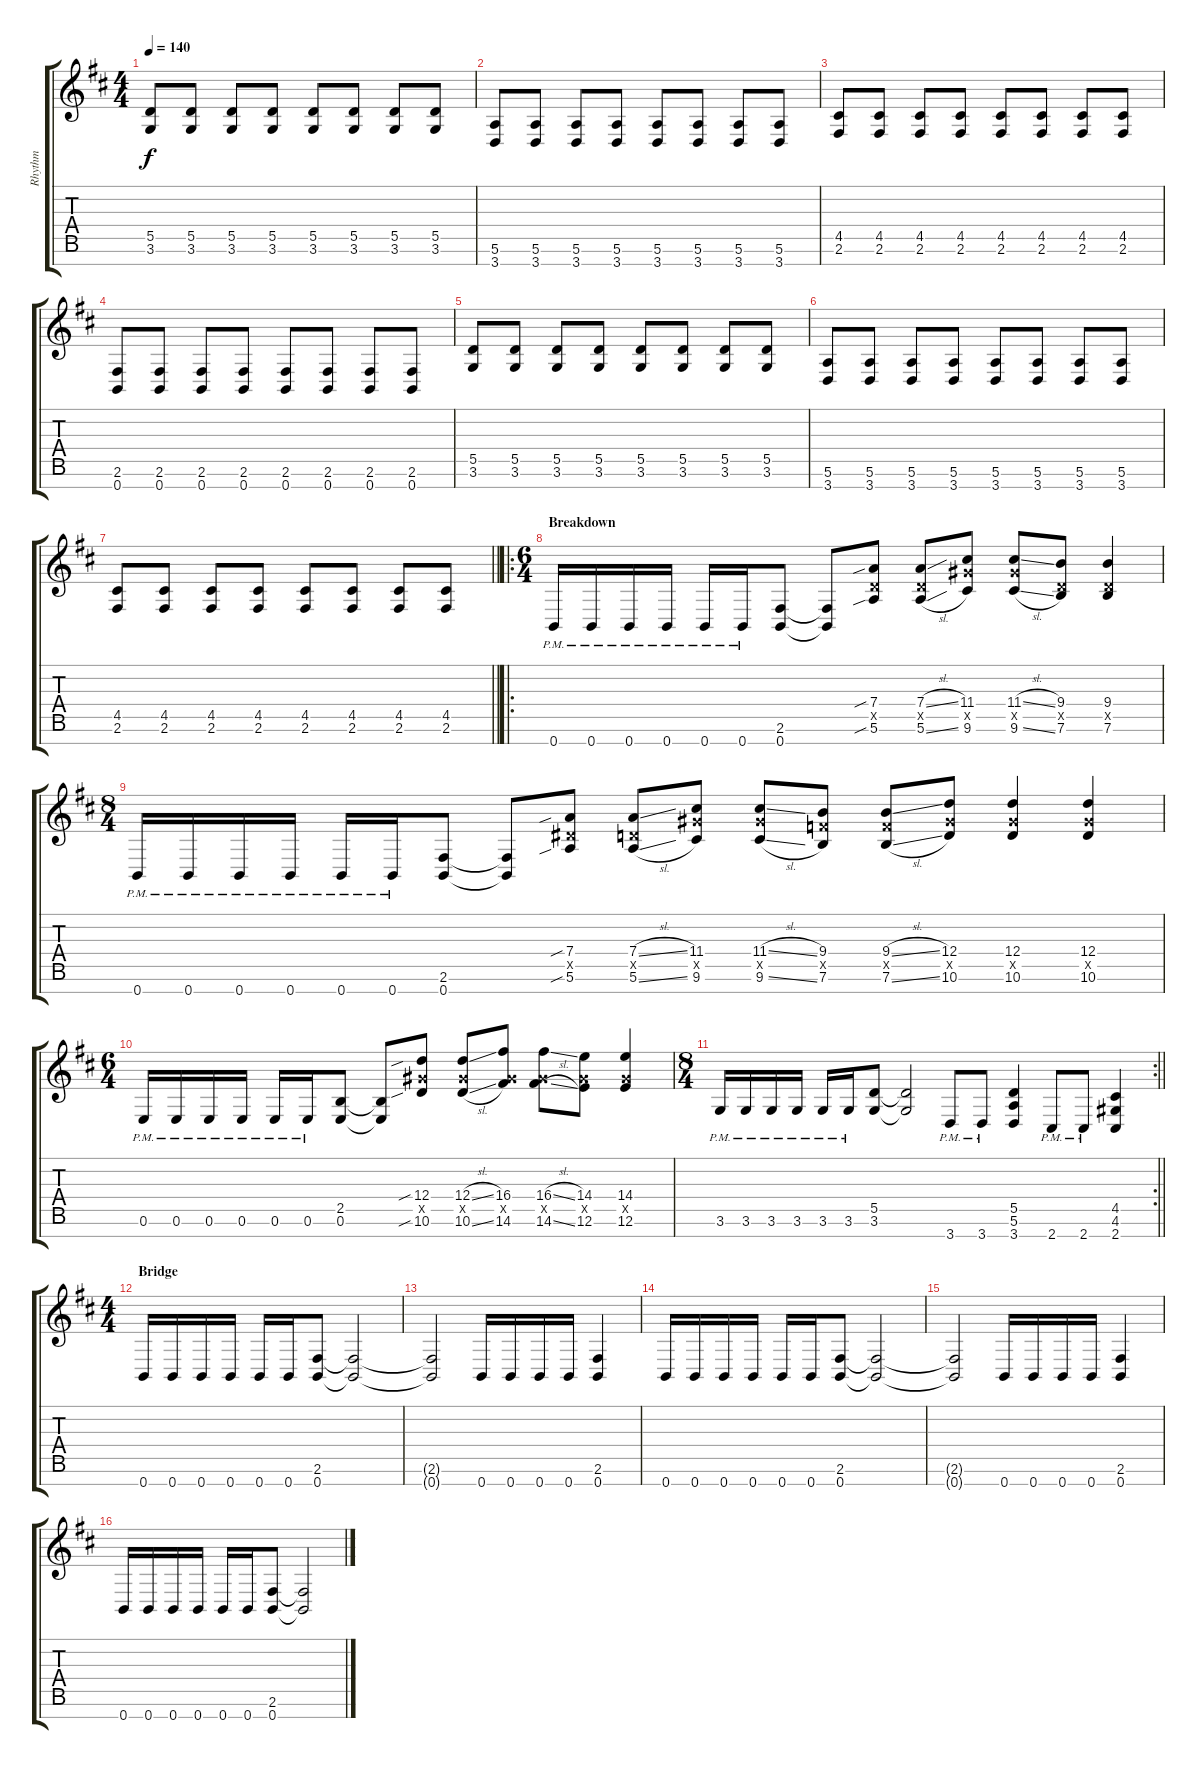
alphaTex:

\track ("Rhythm" "Rhythm") {instrument distortionguitar}
\staff {score tabs}
\tuning (E4 B3 G3 D3 A2 E2 B1) {hide}
\ts (4 4)
\tempo 140
\clef g2
\ks d
(5.5 3.6).8{dy f} (5.5 3.6).8 (5.5 3.6).8 (5.5 3.6).8 (5.5 3.6).8 (5.5 3.6).8 (5.5 3.6).8 (5.5 3.6).8 |
(5.6 3.7).8 (5.6 3.7).8 (5.6 3.7).8 (5.6 3.7).8 (5.6 3.7).8 (5.6 3.7).8 (5.6 3.7).8 (5.6 3.7).8 |
(4.5 2.6).8 (4.5 2.6).8 (4.5 2.6).8 (4.5 2.6).8 (4.5 2.6).8 (4.5 2.6).8 (4.5 2.6).8 (4.5 2.6).8 |
(2.6 0.7).8 (2.6 0.7).8 (2.6 0.7).8 (2.6 0.7).8 (2.6 0.7).8 (2.6 0.7).8 (2.6 0.7).8 (2.6 0.7).8 |
(5.5 3.6).8 (5.5 3.6).8 (5.5 3.6).8 (5.5 3.6).8 (5.5 3.6).8 (5.5 3.6).8 (5.5 3.6).8 (5.5 3.6).8 |
(5.6 3.7).8 (5.6 3.7).8 (5.6 3.7).8 (5.6 3.7).8 (5.6 3.7).8 (5.6 3.7).8 (5.6 3.7).8 (5.6 3.7).8 |
\barLineRight lightlight
(4.5 2.6).8 (4.5 2.6).8 (4.5 2.6).8 (4.5 2.6).8 (4.5 2.6).8 (4.5 2.6).8 (4.5 2.6).8 (4.5 2.6).8 |
\ro
\ts (6 4)
\section ("" "Breakdown")
0.7{pm}.16 0.7{pm}.16 0.7{pm}.16 0.7{pm}.16 0.7{pm}.16 0.7{pm}.16 (2.6 0.7).8 (2.6{t} 0.7{t}).8 (7.4{sib} 5.5{x} 5.6{sib}).8 (7.4{sl} 5.5{x} 5.6{sl}).8 (11.4 11.5{x} 9.6).8 (11.4{sl} 11.5{x} 9.6{sl}).8 (9.4 5.5{x} 7.6).8 (9.4 5.5{x} 7.6).4 |
\ts (8 4)
0.7{pm}.16 0.7{pm}.16 0.7{pm}.16 0.7{pm}.16 0.7{pm}.16 0.7{pm}.16 (2.6 0.7).8 (2.6{t} 0.7{t}).8 (7.4{sib} 6.5{x} 5.6{sib}).8 (7.4{sl} 5.5{x} 5.6{sl}).8 (11.4 11.5{x} 9.6).8 (11.4{sl} 11.5{x} 9.6{sl}).8 (9.4 8.5{x} 7.6).8 (9.4{sl} 8.5{x} 7.6{sl}).8 (12.4 11.5{x} 10.6).8 (12.4 11.5{x} 10.6).4 (12.4 11.5{x} 10.6).4 |
\ts (6 4)
0.6{pm}.16 0.6{pm}.16 0.6{pm}.16 0.6{pm}.16 0.6{pm}.16 0.6{pm}.16 (2.5 0.6).8 (2.5{t} 0.6{t}).8 (12.4{sib} 11.5{x} 10.6{sib}).8 (12.4{sl} 11.5{x} 10.6{sl}).8 (16.4 11.5{x} 14.6).8 (16.4{sl} 11.5{x} 14.6{sl}).8 (14.4 11.5{x} 12.6).8 (14.4 11.5{x} 12.6).4 |
\rc 2
\ts (8 4)
\barLineRight lightlight
3.6{pm}.16 3.6{pm}.16 3.6{pm}.16 3.6{pm}.16 3.6{pm}.16 3.6{pm}.16 (5.5 3.6).8 (5.5{t} 3.6{t}).2 3.7{pm}.8 3.7{pm}.8 (5.5 5.6 3.7).4 2.7{pm}.8 2.7{pm}.8 (4.5 4.6 2.7).4 |
\ts (4 4)
\section ("" "Bridge")
0.7.16 0.7.16 0.7.16 0.7.16 0.7.16 0.7.16 (2.6 0.7).8 (2.6{t} 0.7{t}).2 |
(2.6{t} 0.7{t}).2 0.7.16 0.7.16 0.7.16 0.7.16 (2.6 0.7).4 |
0.7.16 0.7.16 0.7.16 0.7.16 0.7.16 0.7.16 (2.6 0.7).8 (2.6{t} 0.7{t}).2 |
(2.6{t} 0.7{t}).2 0.7.16 0.7.16 0.7.16 0.7.16 (2.6 0.7).4 |
0.7.16 0.7.16 0.7.16 0.7.16 0.7.16 0.7.16 (2.6 0.7).8 (2.6{t} 0.7{t}).2
